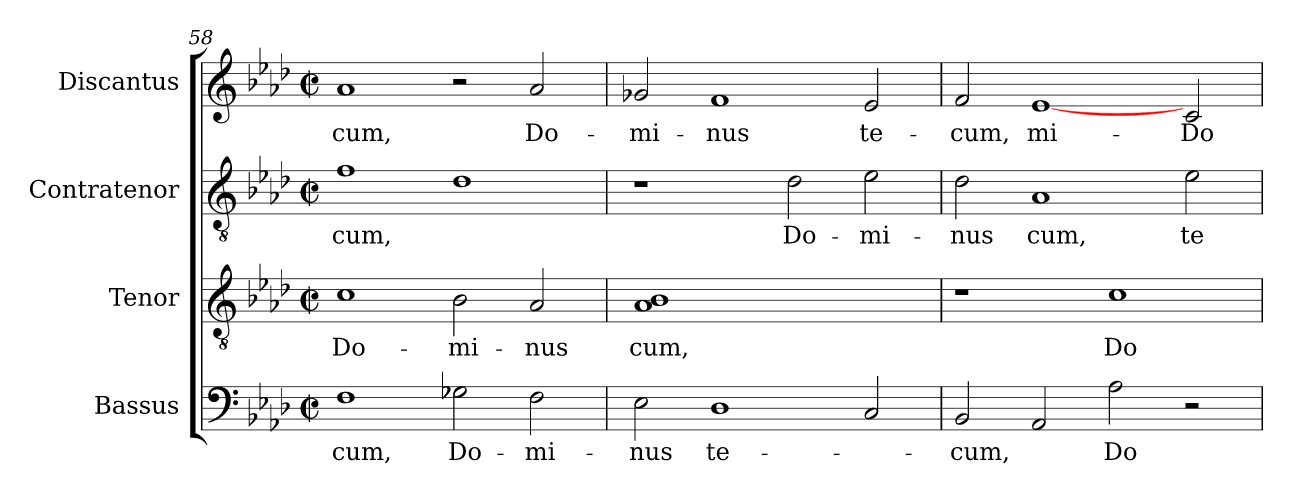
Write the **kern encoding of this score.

**kern	**text	**kern	**text	**kern	**text	**kern	**text
*part4	*part4	*part3	*part3	*part2	*part2	*part1	*part1
*staff4	*staff4	*staff3	*staff3	*staff2	*staff2	*staff1	*staff1
*I"Bassus	*	*I"Tenor	*	*I"Contratenor	*	*I"Discantus	*
*clefF4	*	*clefGv2	*	*clefGv2	*	*clefG2	*
*k[b-e-a-d-]	*	*k[b-e-a-d-]	*	*k[b-e-a-d-]	*	*k[b-e-a-d-]	*
*A-:	*	*A-:	*	*A-:	*	*A-:	*
*M2/2	*	*M2/2	*	*M2/2	*	*M2/2	*
*met(c|)	*	*met(c|)	*	*met(c|)	*	*met(c|)	*
=58	=58	=58	=58	=58	=58	=58	=58
!	!LO:LY:b:cj	!	!LO:LY:b:cj	!	!LO:LY:b	!	!LO:LY:b:cj
1F	-cum,	1c	Do-	1f	-cum,	1a-	-cum,
!	!LO:LY:b:cj	!	!LO:LY:b:cj	!	!	!	!
2G-X\	Do-	2B-\	-mi-	1d-	.	2r	.
!	!LO:LY:b:cj	!	!LO:LY:b:cj	!	!	!	!LO:LY:b:cj
2F\	-mi-	2A-/	-nus	.	.	2a-/	Do-
=59	=59	=59	=59	=59	=59	=59	=59
!	!LO:LY:b:cj	!	!LO:LY:b:cj	!	!	!	!LO:LY:b:cj
2E-\	-nus	1B- 1A-	-cum,	1r	.	2g-X/	-mi-
!	!LO:LY:b:cj	!	!	!	!	!	!LO:LY:b:cj
1D-	te-	.	.	.	.	1f	-nus
!	!	!	!	!	!LO:LY:b:cj	!	!
.	.	1ryy	.	2d-\	Do-	.	.
!	!	!	!	!	!LO:LY:b:cj	!	!LO:LY:b:cj
2C/	.	.	.	2e-\	-mi-	2e-/	te-
=60	=60	=60	=60	=60	=60	=60	=60
!	!LO:LY:b	!	!	!	!LO:LY:b:cj	!	!LO:LY:b:cj
2BB-/	-cum,	1r	.	2d-\	-nus	2f/	-cum,
!	!	!	!	!	!LO:LY:b:cj	!	!LO:LY:b:cj
2AA-/	.	.	.	1A-	-cum,	[<1e-	-mi-
!	!LO:LY:b:cj	!	!LO:LY:b:cj	!	!	!	!
2A-\	Do-	1c	Do-	.	.	.	.
!	!	!	!	!	!LO:LY:b:cj	!	!LO:LY:b:cj
2r	.	.	.	2e-\	te-	2c/	Do-
=	=	=	=	=	=	=	=
*-	*-	*-	*-	*-	*-	*-	*-
